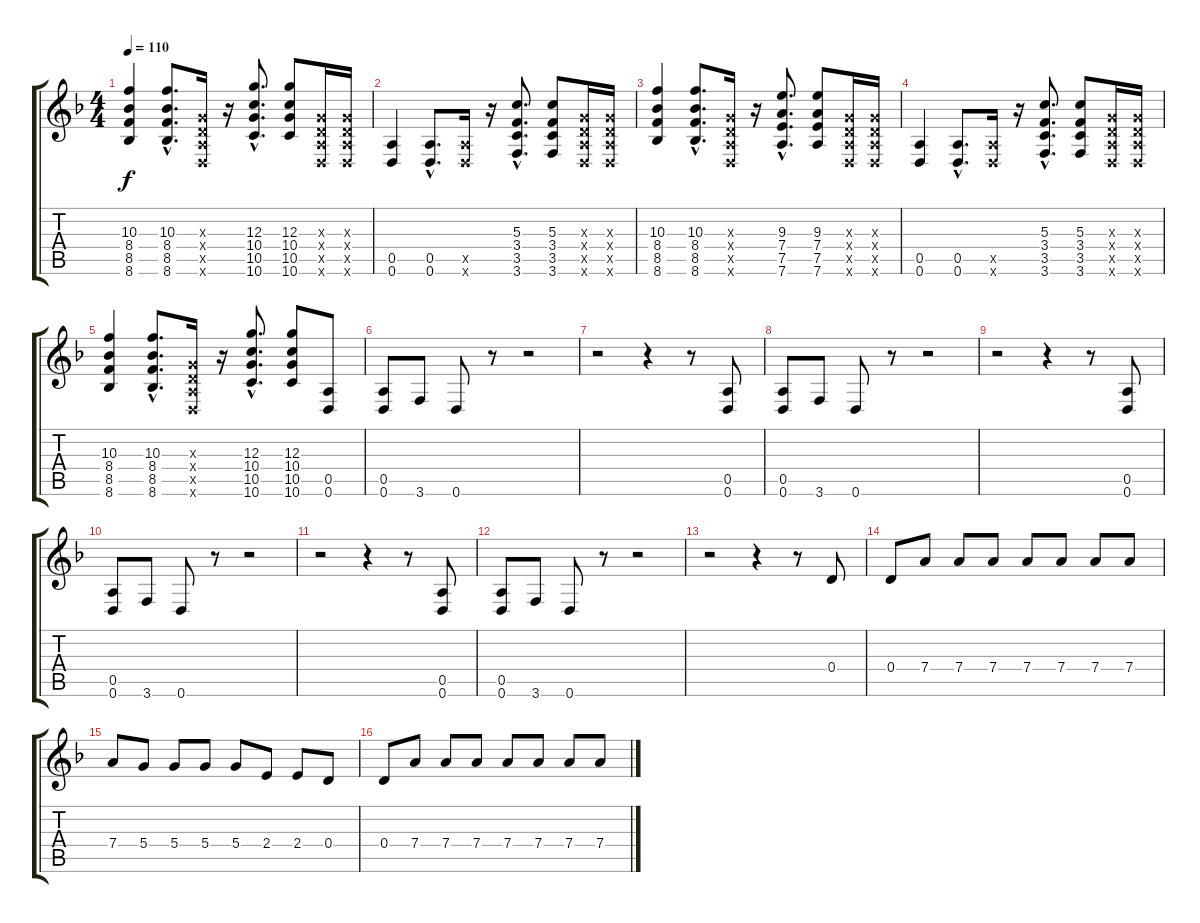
\track "" {instrument distortionguitar}
\staff {score tabs}
\tuning (E4 B3 G3 D3 A2 D2) {hide}
\ts (4 4)
\tempo 110
\clef g2
\ks f
(10.3 8.4 8.5 8.6).4{dy f} (10.3{hac} 8.4{hac} 8.5{hac} 8.6{hac}).8{d} (0.3{x} 0.4{x} 0.5{x} 0.6{x}).16 r.16 (12.3{hac} 10.4{hac} 10.5{hac} 10.6{hac}).8{d} (12.3 10.4 10.5 10.6).8 (0.3{x} 0.4{x} 0.5{x} 0.6{x}).16 (0.3{x} 0.4{x} 0.5{x} 0.6{x}).16 |
(0.5 0.6).4 (0.5{hac} 0.6{hac}).8{d} (0.5{x} 0.6{x}).16 r.16 (5.3{hac} 3.4{hac} 3.5{hac} 3.6{hac}).8{d} (5.3 3.4 3.5 3.6).8 (0.3{x} 0.4{x} 0.5{x} 0.6{x}).16 (0.3{x} 0.4{x} 0.5{x} 0.6{x}).16 |
(10.3 8.4 8.5 8.6).4 (10.3{hac} 8.4{hac} 8.5{hac} 8.6{hac}).8{d} (0.3{x} 0.4{x} 0.5{x} 0.6{x}).16 r.16 (9.3{hac} 7.4{hac} 7.5{hac} 7.6{hac}).8{d} (9.3 7.4 7.5 7.6).8 (0.3{x} 0.4{x} 0.5{x} 0.6{x}).16 (0.3{x} 0.4{x} 0.5{x} 0.6{x}).16 |
(0.5 0.6).4 (0.5{hac} 0.6{hac}).8{d} (0.5{x} 0.6{x}).16 r.16 (5.3{hac} 3.4{hac} 3.5{hac} 3.6{hac}).8{d} (5.3 3.4 3.5 3.6).8 (0.3{x} 0.4{x} 0.5{x} 0.6{x}).16 (0.3{x} 0.4{x} 0.5{x} 0.6{x}).16 |
(10.3 8.4 8.5 8.6).4 (10.3{hac} 8.4{hac} 8.5{hac} 8.6{hac}).8{d} (0.3{x} 0.4{x} 0.5{x} 0.6{x}).16 r.16 (12.3{hac} 10.4{hac} 10.5{hac} 10.6{hac}).8{d} (12.3 10.4 10.5 10.6).8 (0.5 0.6).8 |
(0.5 0.6).8 3.6.8 0.6.8 r.8 r.2 |
r.2 r.4 r.8 (0.5 0.6).8 |
(0.5 0.6).8 3.6.8 0.6.8 r.8 r.2 |
r.2 r.4 r.8 (0.5 0.6).8 |
(0.5 0.6).8 3.6.8 0.6.8 r.8 r.2 |
r.2 r.4 r.8 (0.5 0.6).8 |
(0.5 0.6).8 3.6.8 0.6.8 r.8 r.2 |
r.2 r.4 r.8 0.4.8 |
0.4.8 7.4.8 7.4.8 7.4.8 7.4.8 7.4.8 7.4.8 7.4.8 |
7.4.8 5.4.8 5.4.8 5.4.8 5.4.8 2.4.8 2.4.8 0.4.8 |
0.4.8 7.4.8 7.4.8 7.4.8 7.4.8 7.4.8 7.4.8 7.4.8
